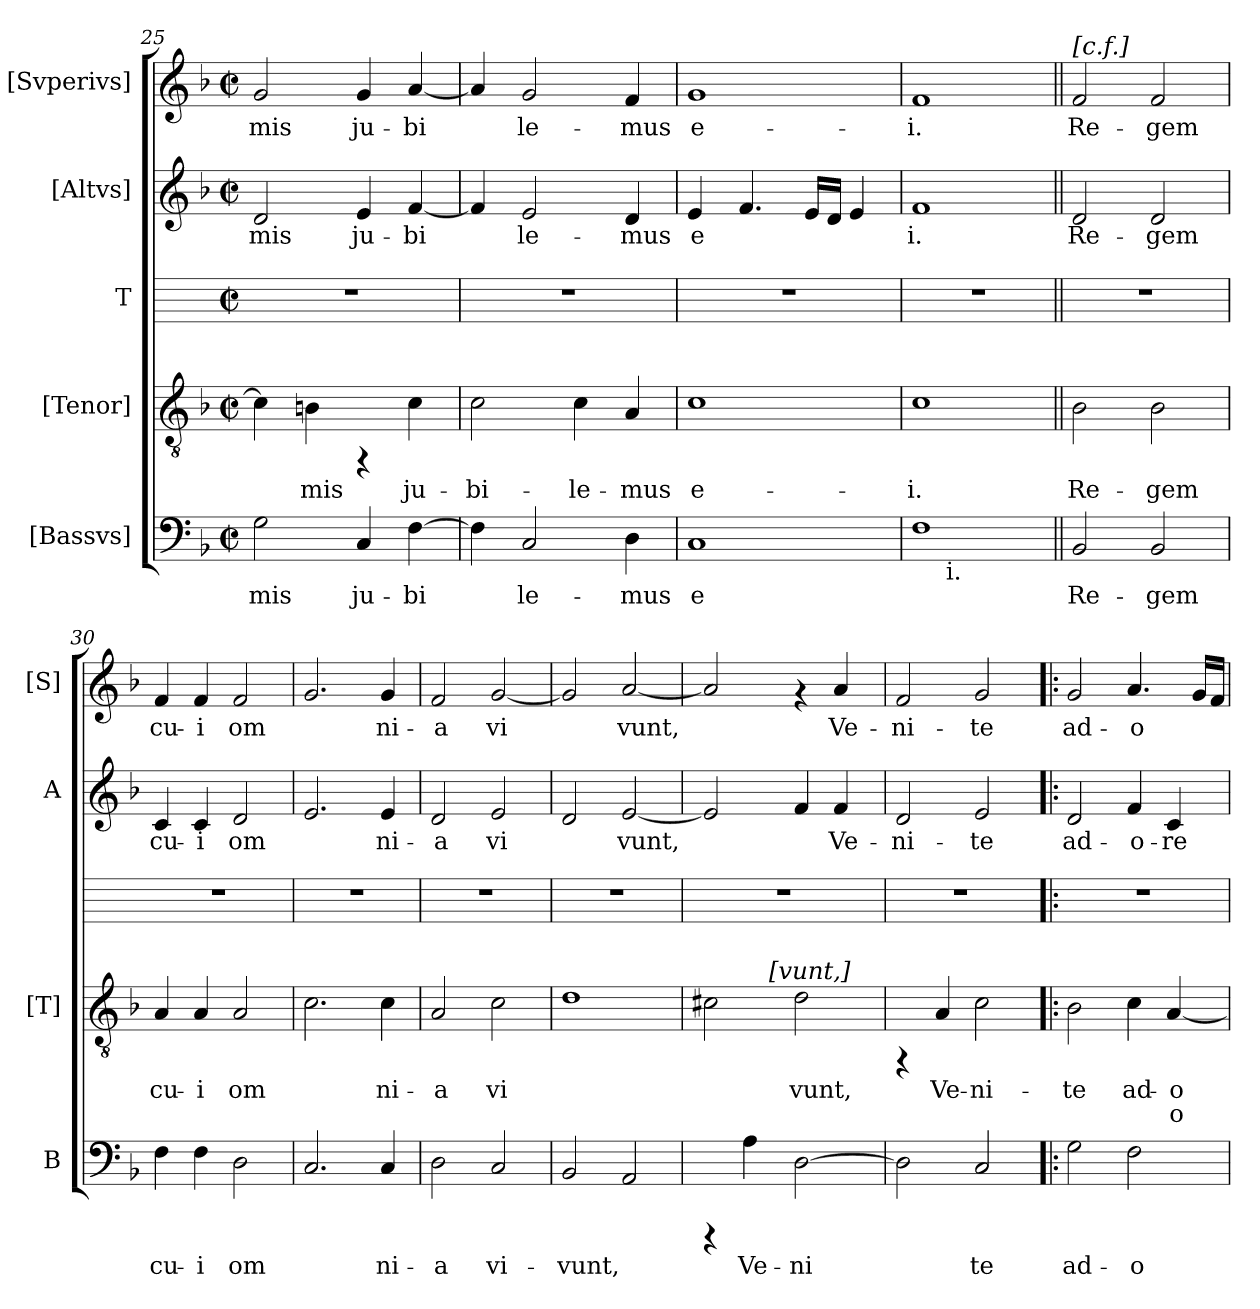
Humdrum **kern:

**kern	**text	**kern	**text	**text	**kern	**kern	**text	**kern	**text
*part5	*part5	*part4	*part4	*part4	*part3	*part2	*part2	*part1	*part1
*staff5	*staff5	*staff4	*staff4	*staff4	*staff3	*staff2	*staff2	*staff1	*staff1
*I"[Bassvs]	*	*I"[Tenor]	*	*	*I"T	*I"[Altvs]	*	*I"[Svperivs]	*
*I'B	*	*I'[T]	*	*	*	*I'A	*	*I'[S]	*
*clefF4	*	*clefGv2	*	*	*	*clefG2	*	*clefG2	*
*k[b-]	*	*k[b-]	*	*	*k[]	*k[b-]	*	*k[b-]	*
*F:	*	*F:	*	*	*C:	*F:	*	*F:	*
*M2/2	*	*M2/2	*	*	*M2/2	*M2/2	*	*M2/2	*
*met(c|)	*	*met(c|)	*	*	*met(c|)	*met(c|)	*	*met(c|)	*
=25	=25	=25	=25	=25	=25	=25	=25	=25	=25
!	!LO:LY:b:cj	!	!LO:LY:b:cj	!	!	!	!LO:LY:b:cj	!	!LO:LY:b:cj
2G\	-mis	4c\]	--	.	1r	2d/	-mis	2g/	-mis
!	!	!	!LO:LY:b:cj	!	!	!	!	!	!
.	.	4B\	-mis	.	.	.	.	.	.
!	!LO:LY:b:cj	!	!	!	!	!	!LO:LY:b:cj	!	!LO:LY:b:cj
4C/	ju-	4rFF	.	.	.	4e/	ju-	4g/	ju-
!	!LO:LY:b:cj	!	!LO:LY:b:cj	!	!	!	!LO:LY:b:cj	!	!LO:LY:b:cj
[>4F\	-bi-	4c\	ju-	.	.	[<4f/	-bi-	[<4a/	-bi-
=26	=26	=26	=26	=26	=26	=26	=26	=26	=26
!	!LO:LY:b:cj	!	!LO:LY:b:cj	!	!	!	!LO:LY:b:cj	!	!LO:LY:b:cj
4F\]	--	2c\	-bi-	.	1r	4f/]	--	4a/]	--
!	!LO:LY:b:cj	!	!	!	!	!	!LO:LY:b:cj	!	!LO:LY:b:cj
2C/	-le-	.	.	.	.	2e/	-le-	2g/	-le-
!	!	!	!LO:LY:b:cj	!	!	!	!	!	!
.	.	4c\	-le-	.	.	.	.	.	.
!	!LO:LY:b:cj	!	!LO:LY:b:cj	!	!	!	!LO:LY:b:cj	!	!LO:LY:b:cj
4D\	-mus	4A/	-mus	.	.	4d/	-mus	4f/	-mus
=27	=27	=27	=27	=27	=27	=27	=27	=27	=27
!	!LO:LY:b:cj	!	!LO:LY:b:cj	!	!	!	!LO:LY:b:cj	!	!LO:LY:b:cj
1C	e-	1c	e-	.	1r	4e/	e-	1g	e-
!	!	!	!	!	!	!	!LO:LY:b:cj	!	!
.	.	.	.	.	.	4.f/	--	.	.
!	!	!	!	!	!	!	!LO:LY:b:cj	!	!
.	.	.	.	.	.	16e/L	--	.	.
!	!	!	!	!	!	!	!LO:LY:b:cj	!	!
.	.	.	.	.	.	16d/J	--	.	.
!	!	!	!	!	!	!	!LO:LY:b:cj	!	!
.	.	.	.	.	.	4e/	--	.	.
!!LO:LB:g=z
=28	=28	=28	=28	=28	=28	=28	=28	=28	=28
!	!LO:LY:b:cj	!	!LO:LY:b:cj	!	!	!	!LO:LY:b:cj	!	!LO:LY:b:cj
*^	*	*	*	*	*	*	*	*	*
1F	8ryy	--	1c	-i.	.	1r	1f	-i.	1f	-i.
!	!LO:TX:b:t=i.	!	!	!	!	!	!	!	!	!
.	2..ryy	.	.	.	.	.	.	.	.	.
=29||	=29||	=29||	=29||	=29||	=29||	=29||	=29||	=29||	=29||	=29||
!	!	!	!	!	!	!	!	!	!LO:TX:a:t=[c.f.]	!
!	!	!LO:LY:b:cj	!	!LO:LY:b:cj	!	!	!	!LO:LY:b:cj	!	!LO:LY:b:cj
*v	*v	*	*	*	*	*	*	*	*	*
2BB-/	-Re-	2B-\	Re-	.	1r	2d/	Re-	2f/	Re-
!	!LO:LY:b:cj	!	!LO:LY:b:cj	!	!	!	!LO:LY:b:cj	!	!LO:LY:b:cj
2BB-/	-gem	2B-\	-gem	.	.	2d/	-gem	2f/	-gem
=30	=30	=30	=30	=30	=30	=30	=30	=30	=30
!	!LO:LY:b:cj	!	!LO:LY:b:cj	!	!	!	!LO:LY:b:cj	!	!LO:LY:b:cj
4F\	cu-	4A/	cu-	.	1r	4c/	cu-	4f/	cu-
!	!LO:LY:b:cj	!	!LO:LY:b:cj	!	!	!	!LO:LY:b:cj	!	!LO:LY:b:cj
4F\	-i	4A/	-i	.	.	4c/	-i	4f/	-i
!	!LO:LY:b:cj	!	!LO:LY:b:cj	!	!	!	!LO:LY:b:cj	!	!LO:LY:b:cj
2D\	om-	2A/	om-	.	.	2d/	om-	2f/	om-
=31	=31	=31	=31	=31	=31	=31	=31	=31	=31
!	!LO:LY:b:cj	!	!LO:LY:b:cj	!	!	!	!LO:LY:b:cj	!	!LO:LY:b:cj
2.C/	--	2.c\	--	.	1r	2.e/	--	2.g/	--
!	!LO:LY:b:cj	!	!LO:LY:b:cj	!	!	!	!LO:LY:b:cj	!	!LO:LY:b:cj
4C/	-ni-	4c\	-ni-	.	.	4e/	-ni-	4g/	-ni-
=32	=32	=32	=32	=32	=32	=32	=32	=32	=32
!	!LO:LY:b:cj	!	!LO:LY:b:cj	!	!	!	!LO:LY:b:cj	!	!LO:LY:b:cj
2D\	-a	2A/	-a	.	1r	2d/	-a	2f/	-a
!	!LO:LY:b:cj	!	!LO:LY:b:cj	!	!	!	!LO:LY:b:cj	!	!LO:LY:b:cj
2C/	vi-	2c\	vi-	.	.	2e/	vi-	[<2g/	vi-
=33	=33	=33	=33	=33	=33	=33	=33	=33	=33
!	!LO:LY:b:cj	!	!LO:LY:b:cj	!	!	!	!LO:LY:b:cj	!	!LO:LY:b:cj
2BB-/	-vunt,	1d	--	.	1r	2d/	--	2g/]	--
!	!LO:LY:b:cj	!	!	!	!	!	!LO:LY:b:cj	!	!LO:LY:b:cj
2AA/	.	.	.	.	.	[<2e/	-vunt,	[<2a/	-vunt,
=34	=34	=34	=34	=34	=34	=34	=34	=34	=34
!	!	!	!LO:LY:b:cj	!	!	!	!LO:LY:b:cj	!	!LO:LY:b:cj
*	*	*^	*	*	*	*	*	*	*
4rCCC	.	2c#X\	4.ryy	--	.	1r	2e/]	.	2a/]	.
!	!LO:LY:b:cj	!	!	!	!	!	!	!	!	!
4A\	Ve-	.	.	.	.	.	.	.	.	.
!	!	!	!LO:TX:a:t=[vunt,]	!	!	!	!	!	!	!
.	.	.	2ryy	.	.	.	.	.	.	.
!	!LO:LY:b:cj	!	!	!LO:LY:b:cj	!	!	!	!LO:LY:b:cj	!	!
[<2D\	-ni-	2d\	.	-vunt,	.	.	4f/	.	4rf	.
!	!	!	!	!	!	!	!	!LO:LY:b:cj	!	!LO:LY:b:cj
.	.	.	.	.	.	.	4f/	Ve-	4a/	Ve-
.	.	.	8ryy	.	.	.	.	.	.	.
!!LO:PB:g=z
=35	=35	=35	=35	=35	=35	=35	=35	=35	=35	=35
!	!LO:LY:b:cj	!	!	!	!	!	!	!LO:LY:b:cj	!	!LO:LY:b:cj
*	*	*v	*v	*	*	*	*	*	*	*
2D\]	--	4rFF	.	.	1r	2d/	-ni-	2f/	-ni-
!	!	!	!LO:LY:b:cj	!	!	!	!	!	!
.	.	4A/	Ve-	.	.	.	.	.	.
!	!LO:LY:b:cj	!	!LO:LY:b:cj	!	!	!	!LO:LY:b:cj	!	!LO:LY:b:cj
2C/	-te	2c\	-ni-	.	.	2e/	-te	2g/	-te
=36!|:	=36!|:	=36!|:	=36!|:	=36!|:	=36!|:	=36!|:	=36!|:	=36!|:	=36!|:
!	!LO:LY:b:cj	!	!LO:LY:b:cj	!LO:LY:b:cj	!	!	!LO:LY:b:cj	!	!LO:LY:b:cj
2G\	ad-	2B-\	-te	-	1r	2d/	ad-	2g/	ad-
!	!LO:LY:b:cj	!	!LO:LY:b:cj	!LO:LY:b:cj	!	!	!LO:LY:b:cj	!	!LO:LY:b:cj
2F\	-o-	4c\	-ad-	-	.	4f/	-o-	4.a/	-o-
!	!	!	!LO:LY:b:cj	!LO:LY:b:cj	!	!	!LO:LY:b:cj	!	!
.	.	[<4A/	o-	-o-	.	4c/	-re-	.	.
!	!	!	!	!	!	!	!	!	!LO:LY:b:cj
.	.	.	.	.	.	.	.	16g/L	--
!	!	!	!	!	!	!	!	!	!LO:LY:b:cj
.	.	.	.	.	.	.	.	16f/J	--
=	=	=	=	=	=	=	=	=	=
*-	*-	*-	*-	*-	*-	*-	*-	*-	*-
